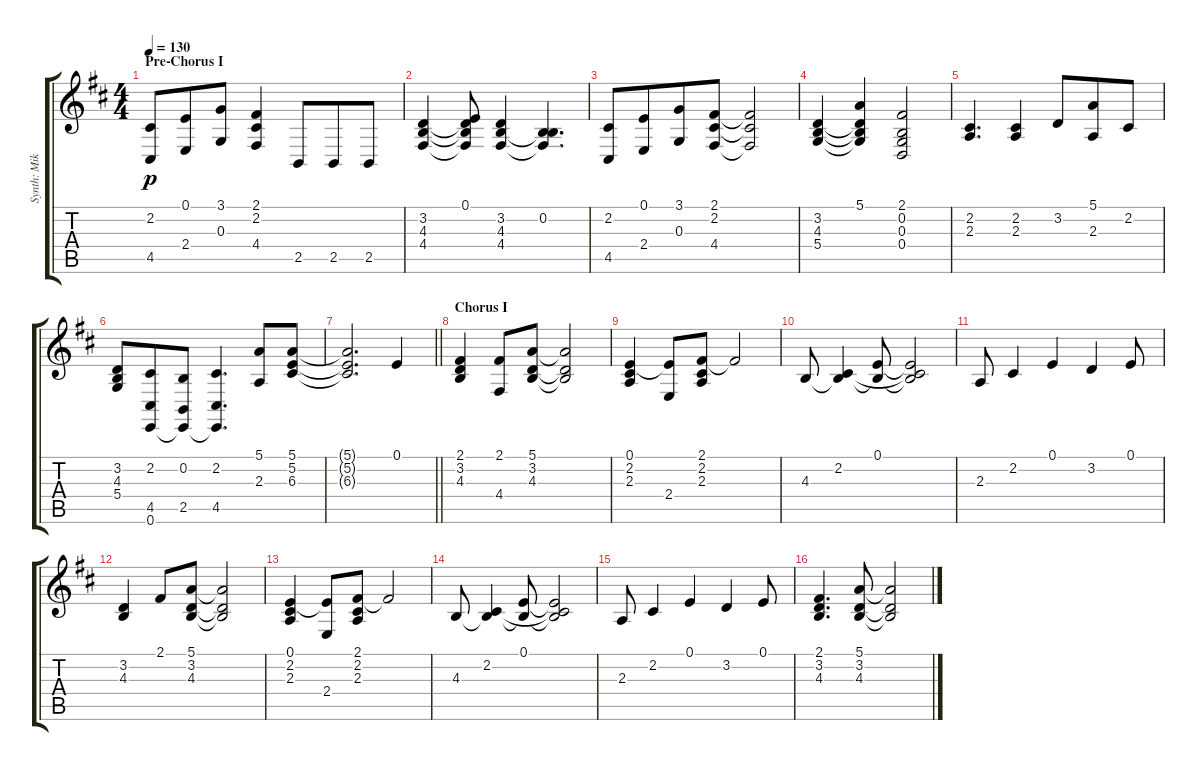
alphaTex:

\track ("Synth: Mike" "Synth: Mik") {instrument synthstrings1}
\staff {score tabs}
\tuning (E4 B3 G3 D3 A2 E2) {hide}
\ts (4 4)
\section ("" "Pre-Chorus I")
\tempo 130
\clef g2
\ks d
(2.2 4.5).8{dy p} (0.1 2.4).8{beam merge} (3.1 0.3).8 (2.1 2.2 4.4).4 2.5.8{beam merge} 2.5.8 2.5.8 |
(3.2 4.3 4.4).4 (0.1 3.2{t} 4.3{t} 4.4{t}).8 (3.2 4.3 4.4).4 (0.2 4.3{t} 4.4{t}).4{d} |
(2.2 4.5).8 (0.1 2.4).8{beam merge} (3.1 0.3).8 (2.1 2.2 4.4).8 (2.1{t} 2.2{t} 4.4{t}).2 |
(3.2 4.3 5.4).4 (5.1 3.2{t} 4.3{t} 5.4{t}).4 (2.1 0.2 0.3 0.4).2 |
(2.2 2.3).4{d} (2.2 2.3).4 3.2.8{beam merge} (5.1 2.3).8 2.2.8 |
(3.2 4.3 5.4).8 (2.2 4.5 0.6).8{beam merge} (0.2 2.5 0.6{t}).8 (2.2 4.5 0.6{t}).4{d} (5.1 2.3).8 (5.1 5.2 6.3).8 |
\barLineRight lightlight
(5.1{t} 5.2{t} 6.3{t}).2{d} 0.1.4 |
\section ("" "Chorus I")
(2.1 3.2 4.3).4 (2.1 4.4).8 (5.1 3.2 4.3).8 (5.1{t} 3.2{t} 4.3{t}).2 |
(0.1 2.2 2.3).4 (0.1{t} 2.4).8 (2.1 2.2 2.3).8 2.1{t}.2 |
4.3.8 (2.2 4.3{t}).4 (0.1 4.3{t}).8 (0.1{t} 2.2{t} 4.3{t}).2 |
2.3.8 2.2.4 0.1.4 3.2.4 0.1.8 |
(3.2 4.3).4 2.1.8 (5.1 3.2 4.3).8 (5.1{t} 3.2{t} 4.3{t}).2 |
(0.1 2.2 2.3).4 (0.1{t} 2.4).8 (2.1 2.2 2.3).8 2.1{t}.2 |
4.3.8 (2.2 4.3{t}).4 (0.1 4.3{t}).8 (0.1{t} 2.2{t} 4.3{t}).2 |
2.3.8 2.2.4 0.1.4 3.2.4 0.1.8 |
(2.1 3.2 4.3).4{d} (5.1 3.2 4.3).8 (5.1{t} 3.2{t} 4.3{t}).2
